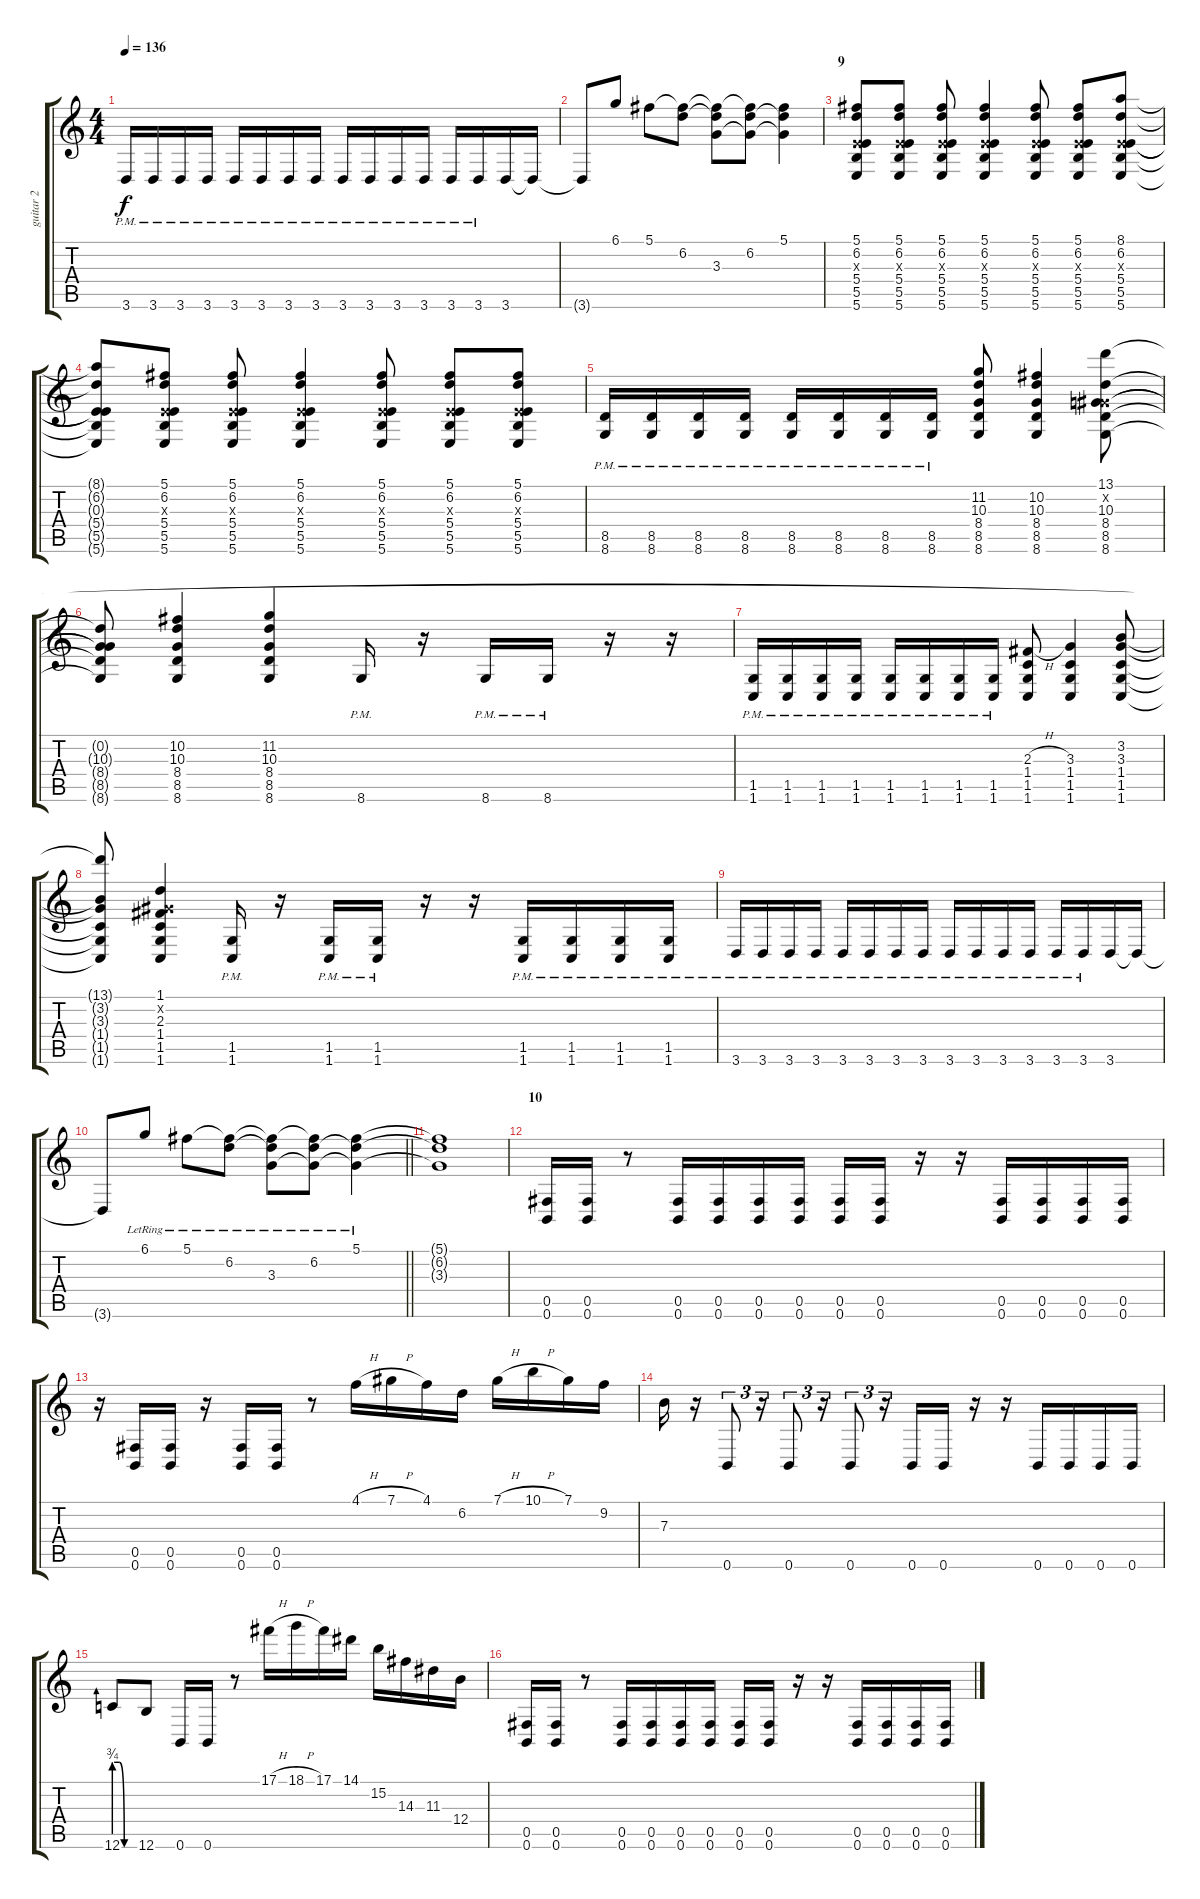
\track ("guitar 2" "guitar 2") {instrument distortionguitar}
\staff {score tabs}
\tuning (Db4 Ab3 E3 B2 Gb2 B1) {hide}
\ts (4 4)
\tempo 136
\clef g2
\ks c
3.6{pm}.16{dy f} 3.6{pm}.16 3.6{pm}.16 3.6{pm}.16 3.6{pm}.16 3.6{pm}.16 3.6{pm}.16 3.6{pm}.16 3.6{pm}.16 3.6{pm}.16 3.6{pm}.16 3.6{pm}.16 3.6{pm}.16 3.6{pm}.16 3.6.16 3.6{t}.16 |
3.6{t}.8 6.1.8 5.1.8 (5.1{t} 6.2).8 (5.1{t} 6.2{t} 3.3).8 (5.1{t} 6.2 3.3{t}).8 (5.1 6.2{t} 3.3{t}).4 |
\section ("" "9")
(5.1 6.2 0.3{x} 5.4 5.5 5.6).8 (5.1 6.2 0.3{x} 5.4 5.5 5.6).8 (5.1 6.2 0.3{x} 5.4 5.5 5.6).8 (5.1 6.2 0.3{x} 5.4 5.5 5.6).4 (5.1 6.2 0.3{x} 5.4 5.5 5.6).8 (5.1 6.2 0.3{x} 5.4 5.5 5.6).8 (8.1 6.2 0.3{x} 5.4 5.5 5.6).8 |
(8.1{t} 6.2{t} 0.3{t} 5.4{t} 5.5{t} 5.6{t}).8 (5.1 6.2 0.3{x} 5.4 5.5 5.6).8 (5.1 6.2 0.3{x} 5.4 5.5 5.6).8 (5.1 6.2 0.3{x} 5.4 5.5 5.6).4 (5.1 6.2 0.3{x} 5.4 5.5 5.6).8 (5.1 6.2 0.3{x} 5.4 5.5 5.6).8 (5.1 6.2 0.3{x} 5.4 5.5 5.6).8 |
(8.5{pm} 8.6{pm}).16 (8.5{pm} 8.6{pm}).16 (8.5{pm} 8.6{pm}).16 (8.5{pm} 8.6{pm}).16 (8.5{pm} 8.6{pm}).16 (8.5{pm} 8.6{pm}).16 (8.5{pm} 8.6{pm}).16 (8.5{pm} 8.6{pm}).16 (11.2 10.3 8.4 8.5 8.6).8 (10.2 10.3 8.4 8.5 8.6).4 (13.1 0.2{x} 10.3 8.4 8.5 8.6).8 |
(0.2{t} 10.3{t} 8.4{t} 8.5{t} 8.6{t}).8 (10.2 10.3 8.4 8.5 8.6).4 (11.2 10.3 8.4 8.5 8.6).4 8.6{pm}.16 r.16 8.6{pm}.16 8.6{pm}.16 r.16 r.16 |
(1.5{pm} 1.6{pm}).16 (1.5{pm} 1.6{pm}).16 (1.5{pm} 1.6{pm}).16 (1.5{pm} 1.6{pm}).16 (1.5{pm} 1.6{pm}).16 (1.5{pm} 1.6{pm}).16 (1.5{pm} 1.6{pm}).16 (1.5{pm} 1.6{pm}).16 (2.3{h} 1.4 1.5 1.6).8 (3.3 1.4 1.5 1.6).4 (3.2 3.3 1.4 1.5 1.6).8 |
(13.1{t} 3.2{t} 3.3{t} 1.4{t} 1.5{t} 1.6{t}).8 (1.1 0.2{x} 2.3 1.4 1.5 1.6).4 (1.5{pm} 1.6{pm}).16 r.16 (1.5{pm} 1.6{pm}).16 (1.5{pm} 1.6{pm}).16 r.16 r.16 (1.5{pm} 1.6).16 (1.5{pm} 1.6).16 (1.5{pm} 1.6).16 (1.5{pm} 1.6{pm}).16 |
3.6{pm}.16 3.6{pm}.16 3.6{pm}.16 3.6{pm}.16 3.6{pm}.16 3.6{pm}.16 3.6{pm}.16 3.6{pm}.16 3.6{pm}.16 3.6{pm}.16 3.6{pm}.16 3.6{pm}.16 3.6{pm}.16 3.6{pm}.16 3.6.16 3.6{t}.16 |
\barLineRight lightlight
3.6{t}.8 6.1{lr}.8 5.1{lr}.8 (5.1{t} 6.2{lr}).8 (5.1{t} 6.2{t} 3.3{lr}).8 (5.1{t} 6.2{lr} 3.3{t}).8 (5.1{lr} 6.2{t} 3.3{t}).4 |
(5.1{t} 6.2{t} 3.3{t}).1 |
\section ("" "10")
(0.5 0.6).16 (0.5 0.6).16 r.8 (0.5 0.6).16 (0.5 0.6).16 (0.5 0.6).16 (0.5 0.6).16 (0.5 0.6).16 (0.5 0.6).16 r.16 r.16 (0.5 0.6).16 (0.5 0.6).16 (0.5 0.6).16 (0.5 0.6).16 |
r.16 (0.5 0.6).16 (0.5 0.6).16 r.16 (0.5 0.6).16 (0.5 0.6).16 r.8 4.1{h}.16 7.1{h}.16 4.1.16 6.2.16 7.1{h}.16 10.1{h}.16 7.1.16 9.2.16 |
7.3.16 r.16 0.6.8{tu (3 2)} r.16{tu (3 2)} 0.6.8{tu (3 2)} r.16{tu (3 2)} 0.6.8{tu (3 2)} r.16{tu (3 2)} 0.6.16 0.6.16 r.16 r.16 0.6.16 0.6.16 0.6.16 0.6.16 |
12.6{be (custom 0 3 15 3 30 0 60 0)}.8 12.6.8 0.6.16 0.6.16 r.8 17.1{h}.16 18.1{h}.16 17.1.16 14.1.16 15.2.16 14.3.16 11.3.16 12.4.16 |
(0.5 0.6).16 (0.5 0.6).16 r.8 (0.5 0.6).16 (0.5 0.6).16 (0.5 0.6).16 (0.5 0.6).16 (0.5 0.6).16 (0.5 0.6).16 r.16 r.16 (0.5 0.6).16 (0.5 0.6).16 (0.5 0.6).16 (0.5 0.6).16
